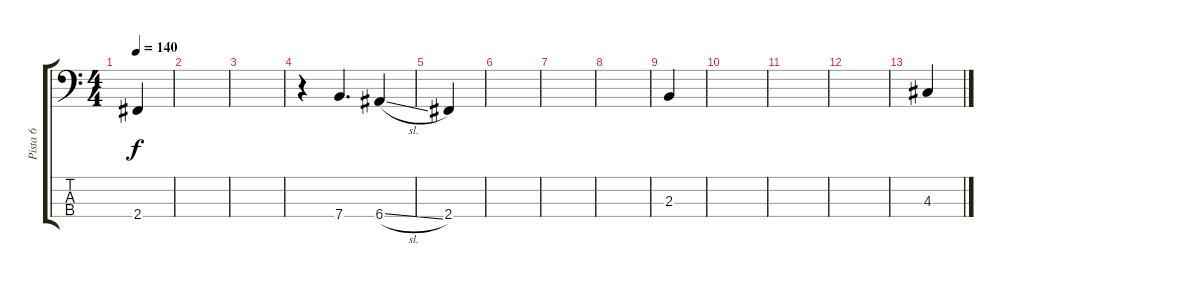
\track ("Pista 6" "Pista 6") {instrument electricbassfinger}
\staff {score tabs}
\tuning (G2 D2 A1 E1) {hide}
\ts (4 4)
\tempo 140
\clef f4
\ks c
2.4.4{dy f} |
|
|
r.4 7.4.4{d} 6.4{sl}.4 |
2.4.4 |
|
|
|
2.3.4 |
|
|
|
4.3.4
